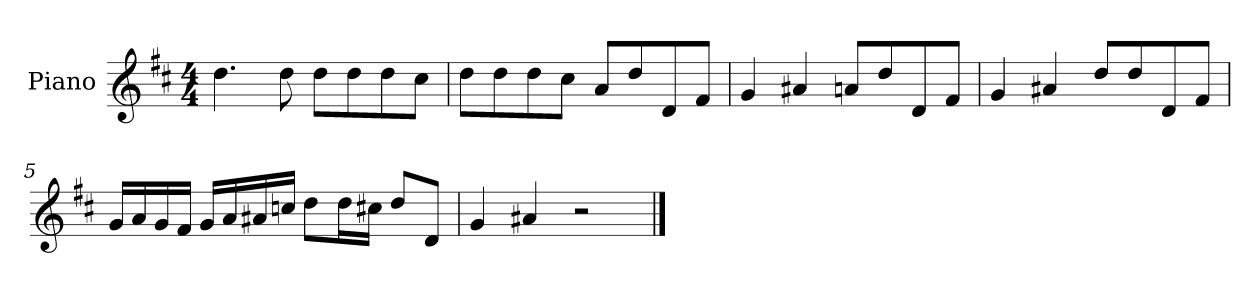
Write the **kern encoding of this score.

**kern
*part1
*staff1
*I"Piano
*I'P-no
*clefG2
*k[f#c#]
*M4/4
*MM90
=1
4.dd\
8dd\
8dd\L
8dd\
8dd\
8cc#\J
=2
8dd\L
8dd\
8dd\
8cc#\J
8a/L
8dd/
8d/
8f#/J
=3
4g/
4a#X/
8an/L
8dd/
8d/
8f#/J
=4
4g/
4a#X/
8dd/L
8dd/
8d/
8f#/J
!!LO:LB:g=z
=5
16g/LL
16a/
16g/
16f#/JJ
16g/LL
16a/
16a#X/
16ccn/JJ
8dd\L
16dd\L
16cc#X\JJ
8dd/L
8d/J
=6
4g/
4a#X/
2r
==
*-
